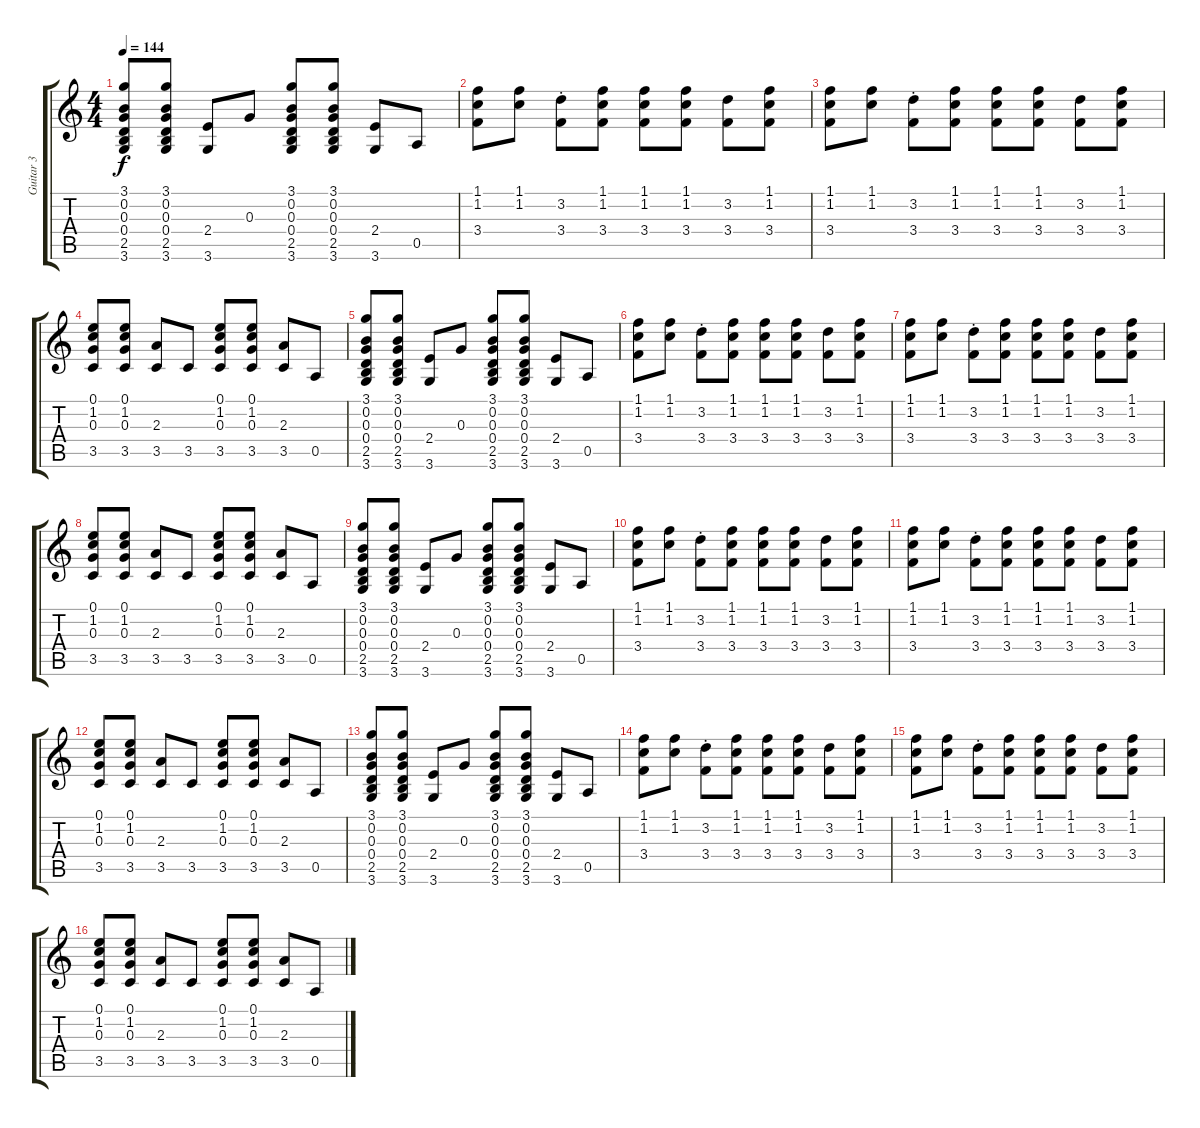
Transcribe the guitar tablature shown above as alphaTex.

\track ("Guitar 3" "Guitar 3") {instrument electricguitarclean}
\staff {score tabs}
\tuning (E4 B3 G3 D3 A2 E2) {hide}
\ts (4 4)
\tempo 144
\clef g2
\ks c
(3.1 0.2 0.3 0.4 2.5 3.6).8{dy f} (3.1 0.2 0.3 0.4 2.5 3.6).8 (2.4 3.6).8 0.3.8 (3.1 0.2 0.3 0.4 2.5 3.6).8 (3.1 0.2 0.3 0.4 2.5 3.6).8 (2.4 3.6).8 0.5.8 |
(1.1 1.2 3.4).8 (1.1 1.2).8 (3.2{st} 3.4{st}).8 (1.1 1.2 3.4).8 (1.1 1.2 3.4).8 (1.1 1.2 3.4).8 (3.2 3.4).8 (1.1 1.2 3.4).8 |
(1.1 1.2 3.4).8 (1.1 1.2).8 (3.2{st} 3.4{st}).8 (1.1 1.2 3.4).8 (1.1 1.2 3.4).8 (1.1 1.2 3.4).8 (3.2 3.4).8 (1.1 1.2 3.4).8 |
(0.1 1.2 0.3 3.5).8 (0.1 1.2 0.3 3.5).8 (2.3 3.5).8 3.5.8 (0.1 1.2 0.3 3.5).8 (0.1 1.2 0.3 3.5).8 (2.3 3.5).8 0.5.8 |
(3.1 0.2 0.3 0.4 2.5 3.6).8 (3.1 0.2 0.3 0.4 2.5 3.6).8 (2.4 3.6).8 0.3.8 (3.1 0.2 0.3 0.4 2.5 3.6).8 (3.1 0.2 0.3 0.4 2.5 3.6).8 (2.4 3.6).8 0.5.8 |
(1.1 1.2 3.4).8 (1.1 1.2).8 (3.2{st} 3.4{st}).8 (1.1 1.2 3.4).8 (1.1 1.2 3.4).8 (1.1 1.2 3.4).8 (3.2 3.4).8 (1.1 1.2 3.4).8 |
(1.1 1.2 3.4).8 (1.1 1.2).8 (3.2{st} 3.4{st}).8 (1.1 1.2 3.4).8 (1.1 1.2 3.4).8 (1.1 1.2 3.4).8 (3.2 3.4).8 (1.1 1.2 3.4).8 |
(0.1 1.2 0.3 3.5).8 (0.1 1.2 0.3 3.5).8 (2.3 3.5).8 3.5.8 (0.1 1.2 0.3 3.5).8 (0.1 1.2 0.3 3.5).8 (2.3 3.5).8 0.5.8 |
(3.1 0.2 0.3 0.4 2.5 3.6).8 (3.1 0.2 0.3 0.4 2.5 3.6).8 (2.4 3.6).8 0.3.8 (3.1 0.2 0.3 0.4 2.5 3.6).8 (3.1 0.2 0.3 0.4 2.5 3.6).8 (2.4 3.6).8 0.5.8 |
(1.1 1.2 3.4).8 (1.1 1.2).8 (3.2{st} 3.4{st}).8 (1.1 1.2 3.4).8 (1.1 1.2 3.4).8 (1.1 1.2 3.4).8 (3.2 3.4).8 (1.1 1.2 3.4).8 |
(1.1 1.2 3.4).8 (1.1 1.2).8 (3.2{st} 3.4{st}).8 (1.1 1.2 3.4).8 (1.1 1.2 3.4).8 (1.1 1.2 3.4).8 (3.2 3.4).8 (1.1 1.2 3.4).8 |
(0.1 1.2 0.3 3.5).8 (0.1 1.2 0.3 3.5).8 (2.3 3.5).8 3.5.8 (0.1 1.2 0.3 3.5).8 (0.1 1.2 0.3 3.5).8 (2.3 3.5).8 0.5.8 |
(3.1 0.2 0.3 0.4 2.5 3.6).8 (3.1 0.2 0.3 0.4 2.5 3.6).8 (2.4 3.6).8 0.3.8 (3.1 0.2 0.3 0.4 2.5 3.6).8 (3.1 0.2 0.3 0.4 2.5 3.6).8 (2.4 3.6).8 0.5.8 |
(1.1 1.2 3.4).8 (1.1 1.2).8 (3.2{st} 3.4{st}).8 (1.1 1.2 3.4).8 (1.1 1.2 3.4).8 (1.1 1.2 3.4).8 (3.2 3.4).8 (1.1 1.2 3.4).8 |
(1.1 1.2 3.4).8 (1.1 1.2).8 (3.2{st} 3.4{st}).8 (1.1 1.2 3.4).8 (1.1 1.2 3.4).8 (1.1 1.2 3.4).8 (3.2 3.4).8 (1.1 1.2 3.4).8 |
(0.1 1.2 0.3 3.5).8 (0.1 1.2 0.3 3.5).8 (2.3 3.5).8 3.5.8 (0.1 1.2 0.3 3.5).8 (0.1 1.2 0.3 3.5).8 (2.3 3.5).8 0.5.8
